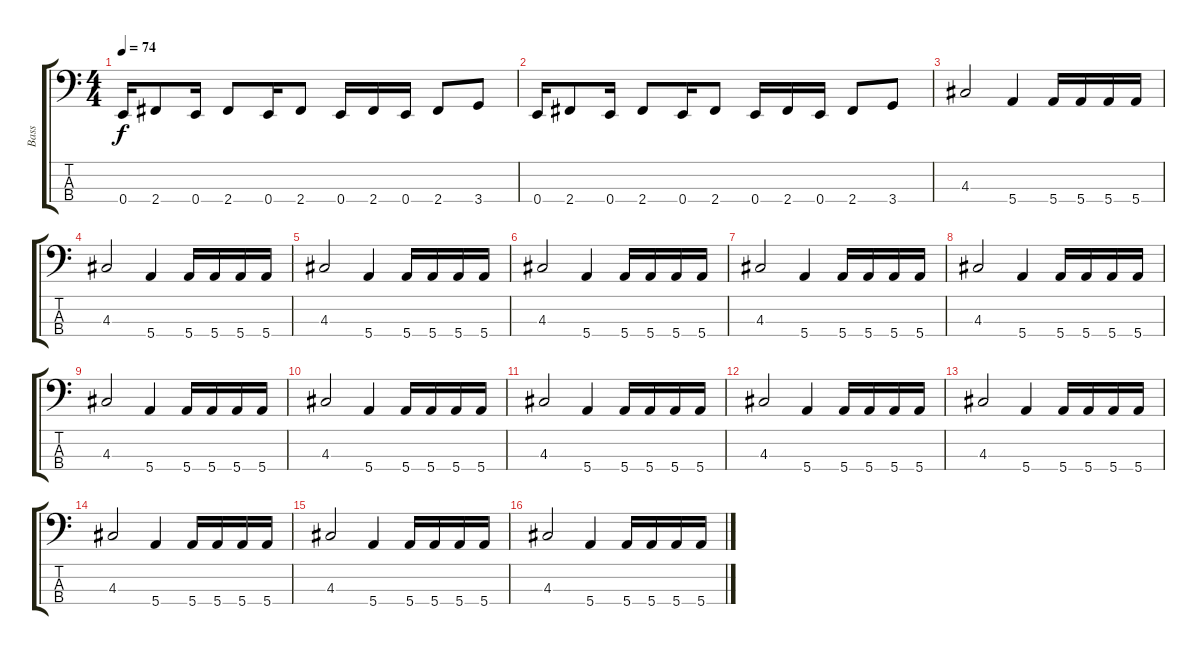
\track ("Bass" "Bass") {instrument electricbasspick}
\staff {score tabs}
\tuning (G2 D2 A1 E1) {hide}
\ts (4 4)
\tempo 74
\clef f4
\ks c
0.4.16{dy f} 2.4.8 0.4.16 2.4.8 0.4.16 2.4.8 0.4.16 2.4.16 0.4.16 2.4.8 3.4.8 |
0.4.16 2.4.8 0.4.16 2.4.8 0.4.16 2.4.8 0.4.16 2.4.16 0.4.16 2.4.8 3.4.8 |
4.3.2 5.4.4 5.4.16 5.4.16 5.4.16 5.4.16 |
4.3.2 5.4.4 5.4.16 5.4.16 5.4.16 5.4.16 |
4.3.2 5.4.4 5.4.16 5.4.16 5.4.16 5.4.16 |
4.3.2 5.4.4 5.4.16 5.4.16 5.4.16 5.4.16 |
4.3.2 5.4.4 5.4.16 5.4.16 5.4.16 5.4.16 |
4.3.2 5.4.4 5.4.16 5.4.16 5.4.16 5.4.16 |
4.3.2 5.4.4 5.4.16 5.4.16 5.4.16 5.4.16 |
4.3.2 5.4.4 5.4.16 5.4.16 5.4.16 5.4.16 |
4.3.2 5.4.4 5.4.16 5.4.16 5.4.16 5.4.16 |
4.3.2 5.4.4 5.4.16 5.4.16 5.4.16 5.4.16 |
4.3.2 5.4.4 5.4.16 5.4.16 5.4.16 5.4.16 |
4.3.2 5.4.4 5.4.16 5.4.16 5.4.16 5.4.16 |
4.3.2 5.4.4 5.4.16 5.4.16 5.4.16 5.4.16 |
4.3.2 5.4.4 5.4.16 5.4.16 5.4.16 5.4.16
